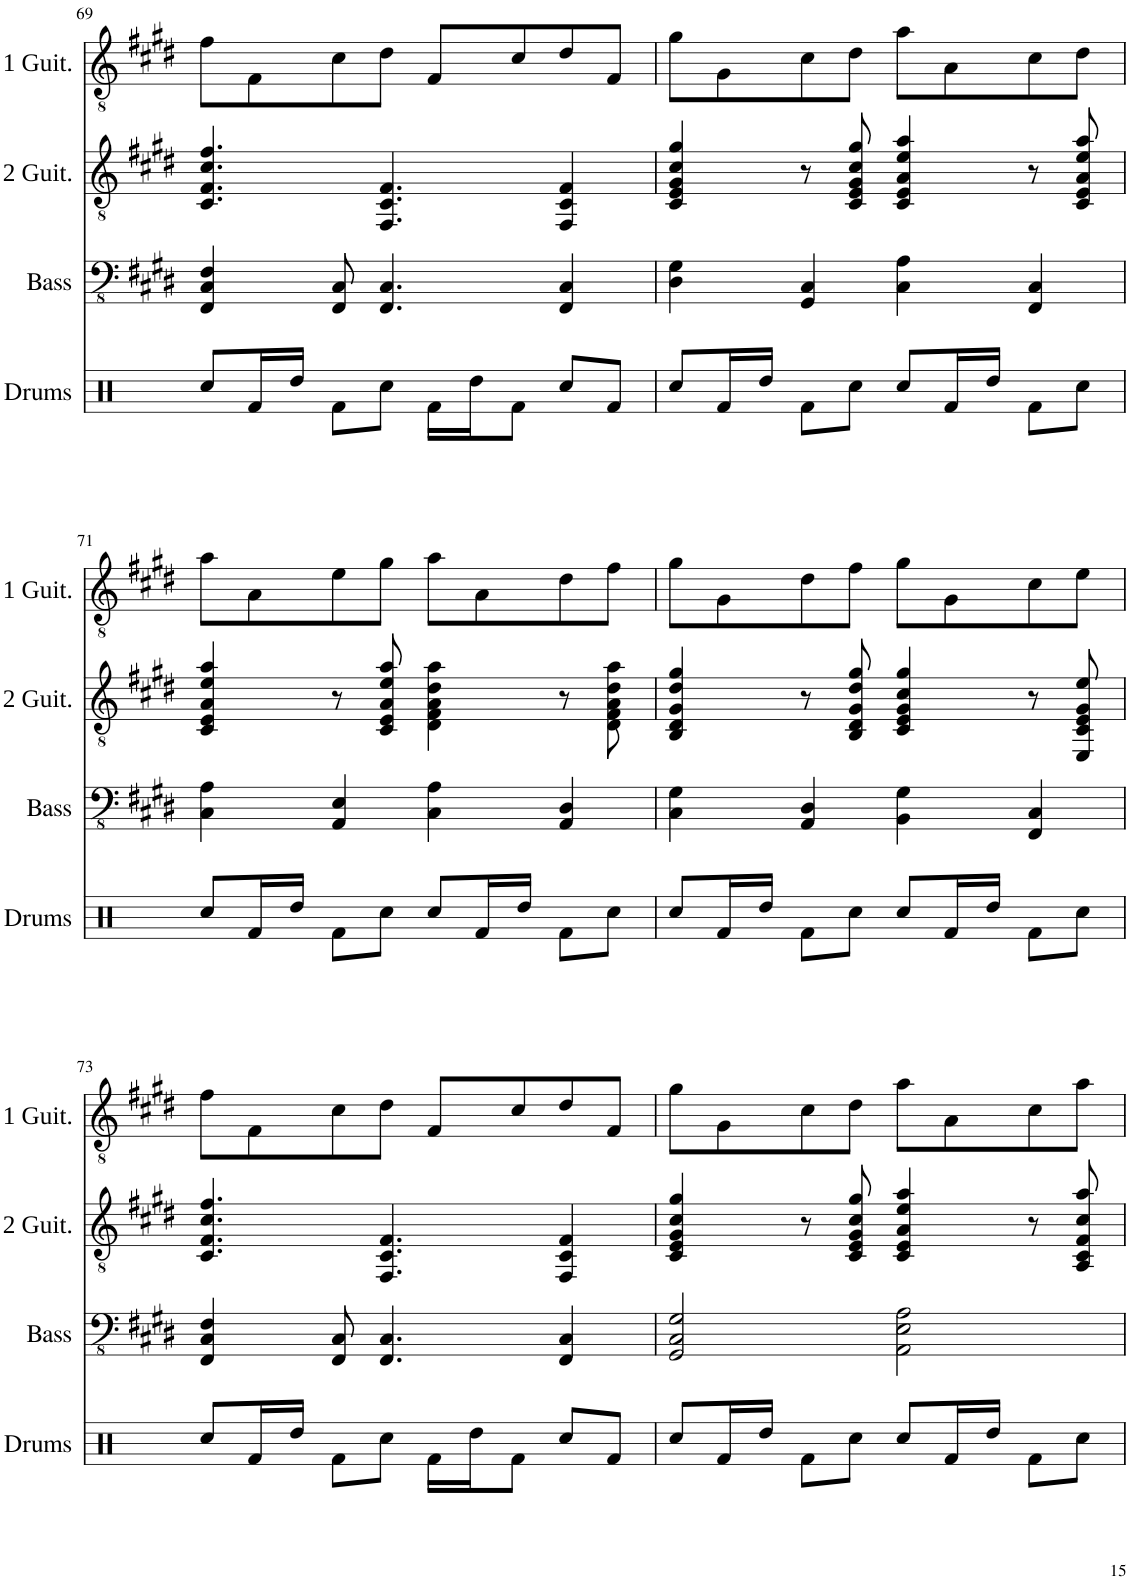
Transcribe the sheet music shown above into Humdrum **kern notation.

**kern	**kern	**kern
*part3	*part2	*part1
*staff3	*staff2	*staff1
*I"Bass Guitar	*I"Second Guitar	*I"First Guitar
*I'Bass	*I'2 Guit.	*I'1 Guit.
!!LO:PB:g=z
*clefFv4	*clefGv2	*clefGv2
*k[f#c#g#d#]	*k[f#c#g#d#]	*k[f#c#g#d#]
*M4/4	*M4/4	*M4/4
=69	=69	=69
4FFF#/ 4CC#/ 4FF#/	4.C#/ 4.F#/ 4.c#/ 4.f#/	8f#\L
.	.	8F#\
8FFF#/ 8CC#/	.	8c#\
4.FFF#/ 4.CC#/	4.FF#/ 4.C#/ 4.F#/	8d#\J
.	.	8F#/L
.	.	8c#/
4FFF#/ 4CC#/	4FF#/ 4C#/ 4F#/	8d#/
.	.	8F#/J
=70	=70	=70
4DD#\ 4GG#\	4C#/ 4E/ 4G#/ 4c#/ 4g#/	8g#\L
.	.	8G#\
4GGG#/ 4CC#/	8r	8c#\
.	8C#/ 8E/ 8G#/ 8c#/ 8g#/	8d#\J
4CC#\ 4AA\	4C#/ 4E/ 4A/ 4e/ 4a/	8a\L
.	.	8A\
4FFF#/ 4CC#/	8r	8c#\
.	8C#/ 8E/ 8A/ 8e/ 8a/	8d#\J
!!LO:LB:g=z
=71	=71	=71
4CC#\ 4AA\	4C#/ 4E/ 4A/ 4e/ 4a/	8a\L
.	.	8A\
4AAA/ 4EE/	8r	8e\
.	8C#/ 8E/ 8A/ 8e/ 8a/	8g#\J
4CC#\ 4AA\	4D#\ 4F#\ 4A\ 4d#\ 4a\	8a\L
.	.	8A\
4AAA/ 4DD#/	8r	8d#\
.	8D#\ 8F#\ 8A\ 8d#\ 8a\	8f#\J
=72	=72	=72
4CC#\ 4GG#\	4BB/ 4D#/ 4G#/ 4d#/ 4g#/	8g#\L
.	.	8G#\
4AAA/ 4DD#/	8r	8d#\
.	8BB/ 8D#/ 8G#/ 8d#/ 8g#/	8f#\J
4BBB\ 4GG#\	4C#/ 4E/ 4G#/ 4c#/ 4g#/	8g#\L
.	.	8G#\
4FFF#/ 4CC#/	8r	8c#\
.	8EE/ 8C#/ 8E/ 8G#/ 8e/	8e\J
!!LO:LB:g=z
=73	=73	=73
4FFF#/ 4CC#/ 4FF#/	4.C#/ 4.F#/ 4.c#/ 4.f#/	8f#\L
.	.	8F#\
8FFF#/ 8CC#/	.	8c#\
4.FFF#/ 4.CC#/	4.FF#/ 4.C#/ 4.F#/	8d#\J
.	.	8F#/L
.	.	8c#/
4FFF#/ 4CC#/	4FF#/ 4C#/ 4F#/	8d#/
.	.	8F#/J
=74	=74	=74
2GGG#/ 2CC#/ 2GG#/	4C#/ 4E/ 4G#/ 4c#/ 4g#/	8g#\L
.	.	8G#\
.	8r	8c#\
.	8C#/ 8E/ 8G#/ 8c#/ 8g#/	8d#\J
2AAA\ 2EE\ 2AA\	4C#/ 4E/ 4A/ 4e/ 4a/	8a\L
.	.	8A\
.	8r	8c#\
.	8AA/ 8C#/ 8F#/ 8c#/ 8a/	8a\J
=	=	=
*-	*-	*-
